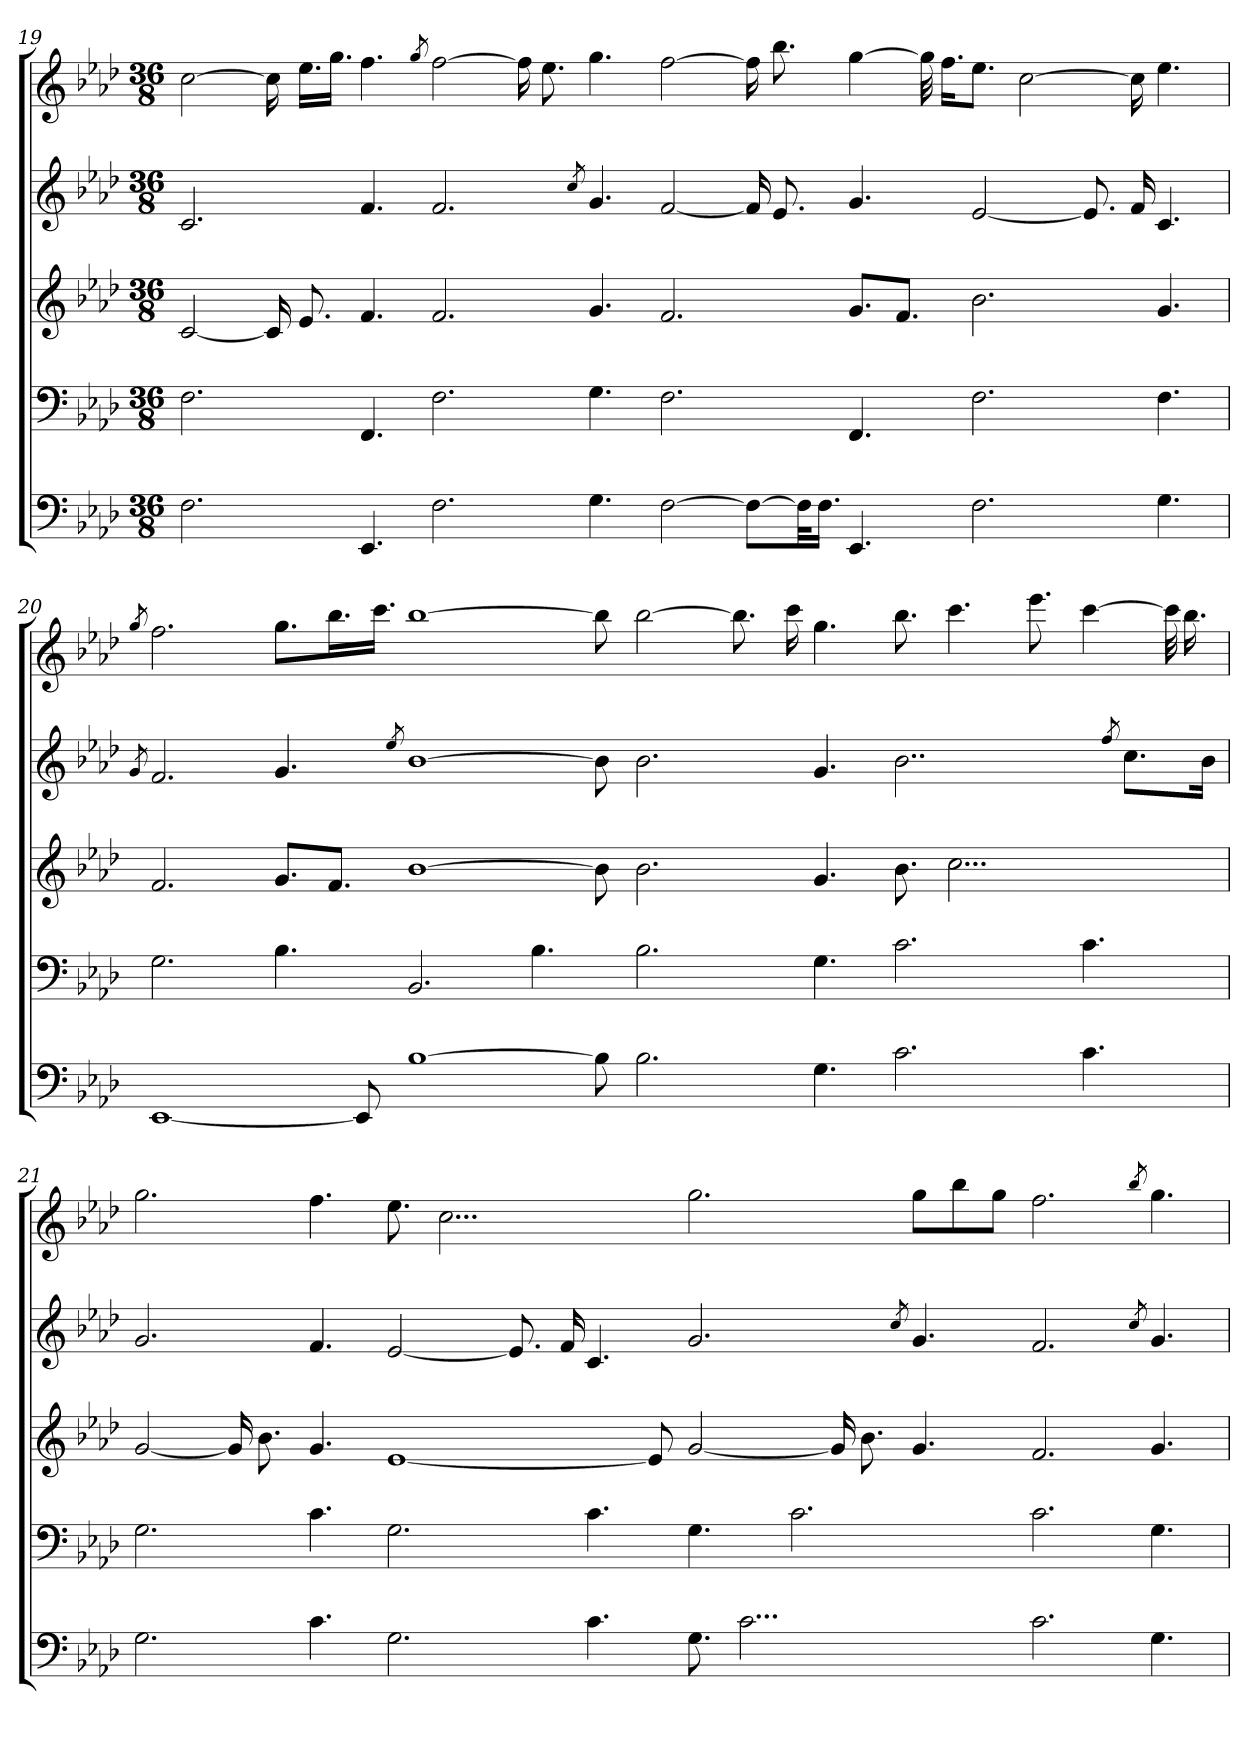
**kern	**kern	**kern	**kern	**kern
*part5	*part4	*part3	*part2	*part1
*staff5	*staff4	*staff3	*staff2	*staff1
*clefF4	*clefF4	*clefG2	*clefG2	*clefG2
*k[b-e-a-d-]	*k[b-e-a-d-]	*k[b-e-a-d-]	*k[b-e-a-d-]	*k[b-e-a-d-]
*M36/8	*M36/8	*M36/8	*M36/8	*M36/8
=19	=19	=19	=19	=19
2.F	2.F	[2c	2.c	[2cc
.	.	16c]	.	16cc]
.	.	8.e-	.	16.ee-\LL
.	.	.	.	16.gg\JJ
4.EE-	4.FF	4.f	4.f	4.ff
.	.	.	.	8qgg
2.F	2.F	2.f	2.f	[2ff
.	.	.	.	16ff]
.	.	.	.	8.ee-
.	.	.	8qcc	.
4.G	4.G	4.g	4.g	4.gg
[2F	2.F	2.f	[2f	[2ff
8F\L_	.	.	16f]	16ff]
.	.	.	8.e-	8.bb-
32F\KL]	.	.	.	.
16.F\JJ	.	.	.	.
4.EE-	4.FF	8.g/L	4.g	[4gg
.	.	8.f/J	.	.
.	.	.	.	32gg]
.	.	.	.	16.ff\KL
2.F	2.F	2.b-	[2e-	8.ee-\J
.	.	.	.	[2cc
.	.	.	8.e-]	.
.	.	.	16f	16cc]
4.G	4.F	4.g	4.c	4.ee-
=20	=20	=20	=20	=20
.	.	.	8qg	8qgg
[1EE-	2.G	2.f	2.f	2.ff
.	4.B-	8.g/L	4.g	8.gg\L
.	.	8.f/J	.	16.bb-\L
8EE-]	.	.	.	.
.	.	.	.	16.ccc\JJ
.	.	.	8qee-	.
[1B-	2.BB-	[1b-	[1b-	[1bb-
.	4.B-	.	.	.
8B-]	.	8b-]	8b-]	8bb-]
2.B-	2.B-	2.b-	2.b-	[2bb-
.	.	.	.	8.bb-]
.	.	.	.	16ccc
4.G	4.G	4.g	4.g	4.gg
2.c	2.c	8.b-	2..b-	8.bb-
.	.	2...cc	.	4.ccc
.	.	.	.	8.eee-
4.c	4.c	.	.	[4ccc
.	.	.	8qff	.
.	.	.	8.cc\L	.
.	.	.	.	32ccc]
.	.	.	.	16.bb-
.	.	.	16b-\Jk	.
=21	=21	=21	=21	=21
2.G	2.G	[2g	2.g	2.gg
.	.	16g]	.	.
.	.	8.b-	.	.
4.c	4.c	4.g	4.f	4.ff
2.G	2.G	[1e-	[2e-	8.ee-
.	.	.	.	2...cc
.	.	.	8.e-]	.
.	.	.	16f	.
4.c	4.c	.	4.c	.
.	.	8e-]	.	.
8.G	4.G	[2g	2.g	2.gg
2...c	.	.	.	.
.	2.c	.	.	.
.	.	16g]	.	.
.	.	8.b-	.	.
.	.	.	8qcc	.
.	.	4.g	4.g	8gg\L
.	.	.	.	8bb-\
.	.	.	.	8gg\J
2.c	2.c	2.f	2.f	2.ff
.	.	.	8qcc	8qbb-
4.G	4.G	4.g	4.g	4.gg
=	=	=	=	=
*-	*-	*-	*-	*-
